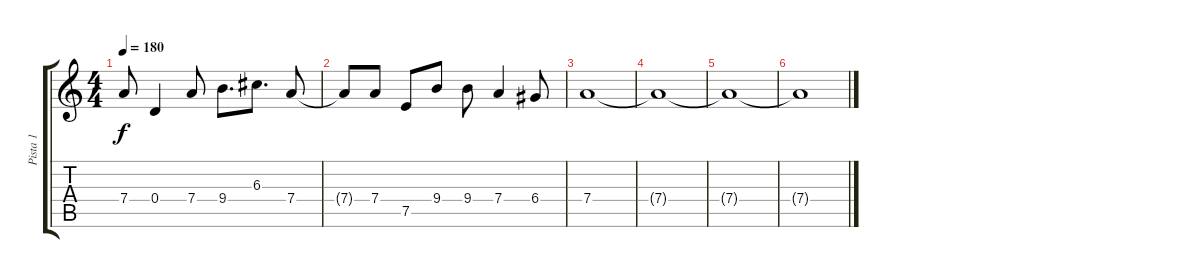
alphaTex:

\track ("Pista 1" "Pista 1") {instrument distortionguitar}
\staff {score tabs}
\tuning (E4 B3 G3 D3 A2 E2) {hide}
\ts (4 4)
\tempo 180
\clef g2
\ks c
7.4.8{dy f} 0.4.4 7.4.8 9.4.8{d} 6.3.8{d} 7.4.8 |
7.4{t}.8 7.4.8 7.5.8 9.4.8 9.4.8 7.4.4 6.4.8 |
7.4.1{volume 0} |
7.4{t}.1 |
7.4{t}.1 |
7.4{t}.1
